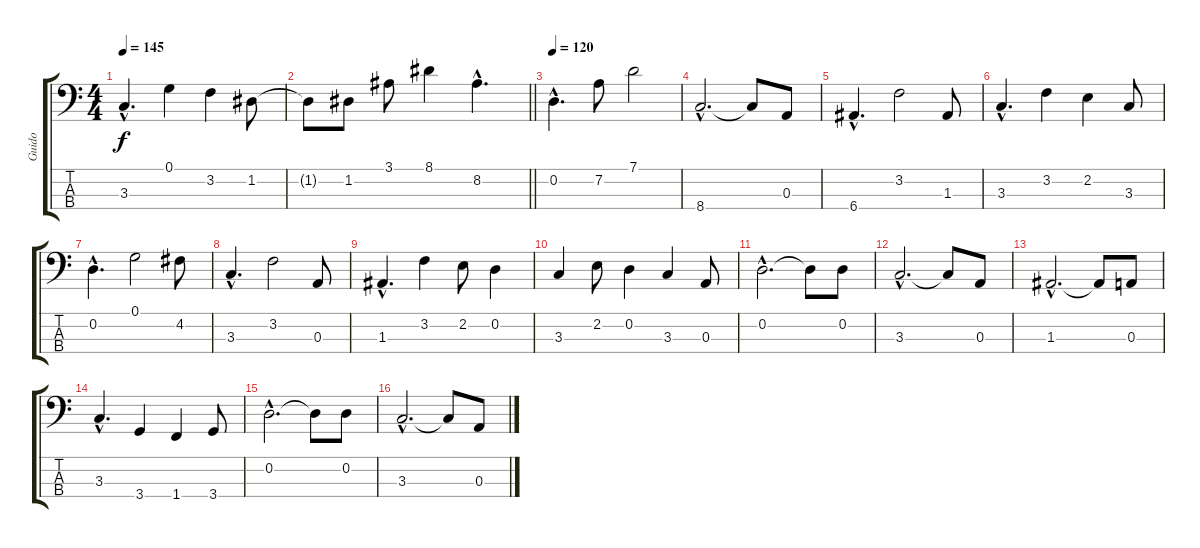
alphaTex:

\track ("Guido" "Guido") {instrument electricbassfinger}
\staff {score tabs}
\tuning (G2 D2 A1 E1) {hide}
\ts (4 4)
\tempo 145
\clef f4
\ks c
3.3{hac}.4{d dy f} 0.1.4 3.2.4 1.2.8 |
\barLineRight lightlight
1.2{t}.8 1.2.8 3.1.8 8.1.4 8.2{hac}.4{d} |
\tempo 120
0.2{hac}.4{d} 7.2.8 7.1.2 |
8.4{hac}.2{d} 8.4{t}.8 0.3.8 |
6.4{hac}.4{d} 3.2.2 1.3.8 |
3.3{hac}.4{d} 3.2.4 2.2.4 3.3.8 |
0.2{hac}.4{d} 0.1.2 4.2.8 |
3.3{hac}.4{d} 3.2.2 0.3.8 |
1.3{hac}.4{d} 3.2.4 2.2.8 0.2.4 |
3.3.4 2.2.8 0.2.4 3.3.4 0.3.8 |
0.2{hac}.2{d} 0.2{t}.8 0.2.8 |
3.3{hac}.2{d} 3.3{t}.8 0.3.8 |
1.3{hac}.2{d} 1.3{t}.8 0.3.8 |
3.3{hac}.4{d} 3.4.4 1.4.4 3.4.8 |
0.2{hac}.2{d} 0.2{t}.8 0.2.8 |
3.3{hac}.2{d} 3.3{t}.8 0.3.8
